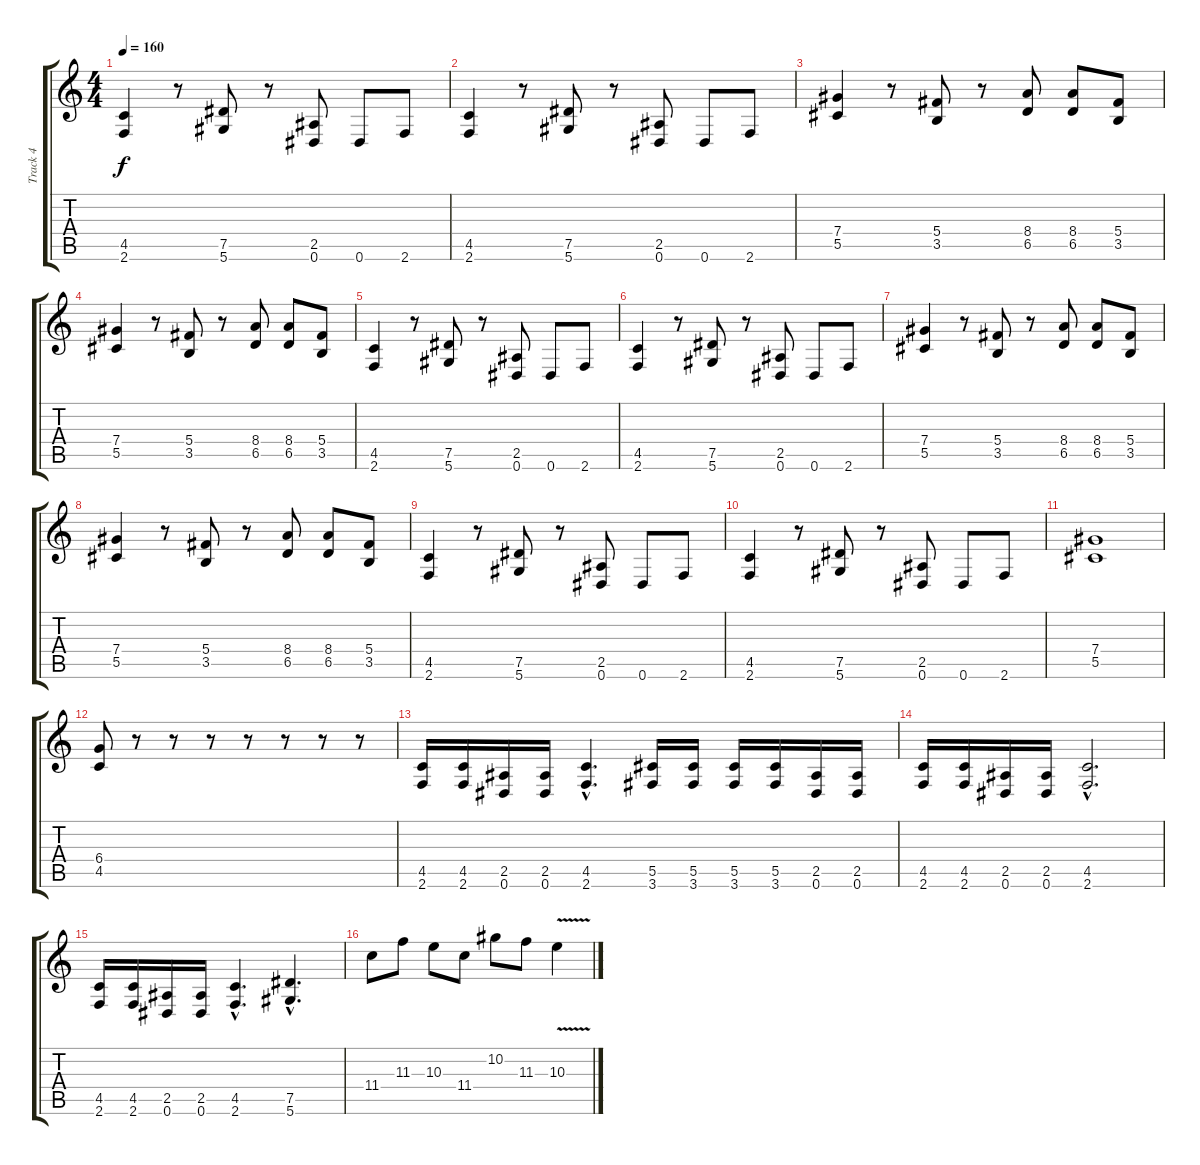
\track ("Track 4" "Track 4") {instrument overdrivenguitar}
\staff {score tabs}
\tuning (Eb4 Bb3 Gb3 Db3 Ab2 Eb2) {hide}
\ts (4 4)
\tempo 160
\clef g2
\ks c
(4.5 2.6).4{dy f} r.8 (7.5 5.6).8 r.8 (2.5 0.6).8 0.6.8 2.6.8 |
(4.5 2.6).4 r.8 (7.5 5.6).8 r.8 (2.5 0.6).8 0.6.8 2.6.8 |
(7.4 5.5).4 r.8 (5.4 3.5).8 r.8 (8.4 6.5).8 (8.4 6.5).8 (5.4 3.5).8 |
(7.4 5.5).4 r.8 (5.4 3.5).8 r.8 (8.4 6.5).8 (8.4 6.5).8 (5.4 3.5).8 |
(4.5 2.6).4 r.8 (7.5 5.6).8 r.8 (2.5 0.6).8 0.6.8 2.6.8 |
(4.5 2.6).4 r.8 (7.5 5.6).8 r.8 (2.5 0.6).8 0.6.8 2.6.8 |
(7.4 5.5).4 r.8 (5.4 3.5).8 r.8 (8.4 6.5).8 (8.4 6.5).8 (5.4 3.5).8 |
(7.4 5.5).4 r.8 (5.4 3.5).8 r.8 (8.4 6.5).8 (8.4 6.5).8 (5.4 3.5).8 |
(4.5 2.6).4 r.8 (7.5 5.6).8 r.8 (2.5 0.6).8 0.6.8 2.6.8 |
(4.5 2.6).4 r.8 (7.5 5.6).8 r.8 (2.5 0.6).8 0.6.8 2.6.8 |
(7.4 5.5).1 |
(6.4 4.5).8 r.8 r.8 r.8 r.8 r.8 r.8 r.8 |
(4.5 2.6).16 (4.5 2.6).16 (2.5 0.6).16 (2.5 0.6).16 (4.5{hac} 2.6{hac}).4{d} (5.5 3.6).16 (5.5 3.6).16 (5.5 3.6).16 (5.5 3.6).16 (2.5 0.6).16 (2.5 0.6).16 |
(4.5 2.6).16 (4.5 2.6).16 (2.5 0.6).16 (2.5 0.6).16 (4.5{hac} 2.6{hac}).2{d} |
(4.5 2.6).16 (4.5 2.6).16 (2.5 0.6).16 (2.5 0.6).16 (4.5{hac} 2.6{hac}).4{d} (7.5{hac} 5.6{hac}).4{d} |
11.4.8 11.3.8 10.3.8 11.4.8 10.2.8 11.3.8 10.3{v}.4
